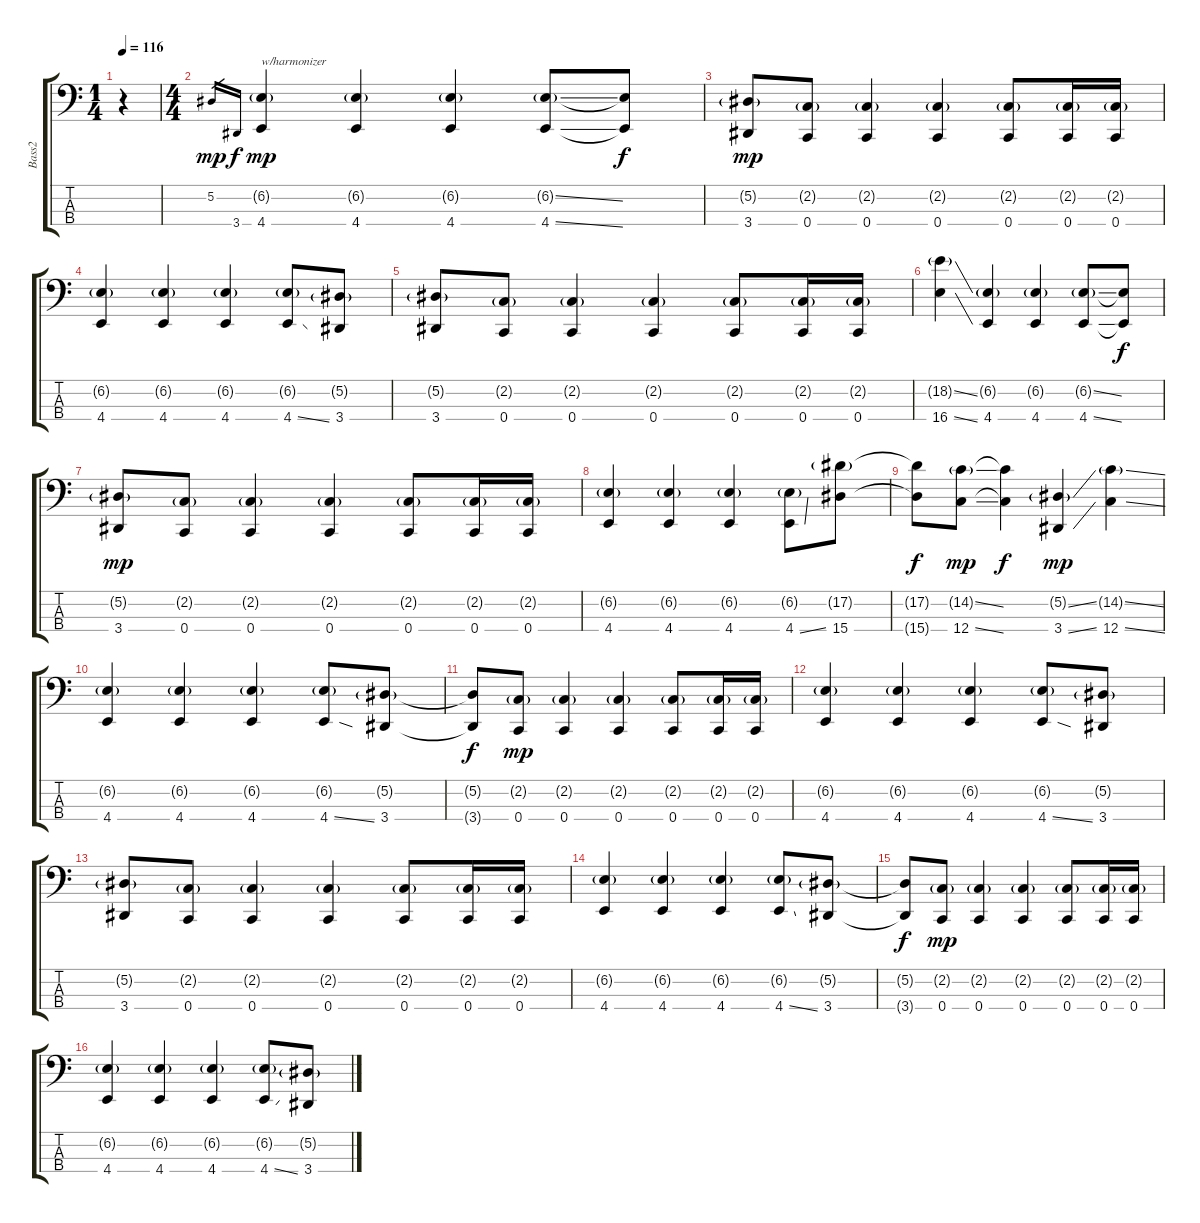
\track ("Bass2" "Bass2") {instrument slapbass1}
\staff {score tabs}
\tuning (Eb2 Bb1 F1 C1) {hide}
\ts (1 4)
\tempo 116
\clef f4
\ks c
r.4{dy mp instrument slapbass1} |
\ts (4 4)
5.2.16{gr} 3.4.16{gr dy f} (6.2{g} 4.4).4{txt "w/harmonizer" dy mp} (6.2{g} 4.4).4 (6.2{g} 4.4).4 (6.2{ss g} 4.4{ss}).8 (6.2{t} 4.4{t}).8{dy f} |
(5.2{g} 3.4).8{dy mp} (2.2{g} 0.4).8 (2.2{g} 0.4).4 (2.2{g} 0.4).4 (2.2{g} 0.4).8 (2.2{g} 0.4).16 (2.2{g} 0.4).16 |
(6.2{g} 4.4).4 (6.2{g} 4.4).4 (6.2{g} 4.4).4 (6.2{g} 4.4{ss}).8 (5.2{g} 3.4).8 |
(5.2{g} 3.4).8 (2.2{g} 0.4).8 (2.2{g} 0.4).4 (2.2{g} 0.4).4 (2.2{g} 0.4).8 (2.2{g} 0.4).16 (2.2{g} 0.4).16 |
(18.2{ss g} 16.4{ss}).4 (6.2{g} 4.4).4 (6.2{g} 4.4).4 (6.2{ss g} 4.4{ss}).8 (6.2{t} 4.4{t}).8{dy f} |
(5.2{g} 3.4).8{dy mp} (2.2{g} 0.4).8 (2.2{g} 0.4).4 (2.2{g} 0.4).4 (2.2{g} 0.4).8 (2.2{g} 0.4).16 (2.2{g} 0.4).16 |
(6.2{g} 4.4).4 (6.2{g} 4.4).4 (6.2{g} 4.4).4 (6.2{g} 4.4{ss}).8 (17.2{g} 15.4).8 |
(17.2{t} 15.4{t}).8{dy f} (14.2{ss g} 12.4{ss}).8{dy mp} (14.2{t} 12.4{t}).4{dy f} (5.2{ss g} 3.4{ss}).4{dy mp} (14.2{ss g} 12.4{ss}).4 |
(6.2{g} 4.4).4 (6.2{g} 4.4).4 (6.2{g} 4.4).4 (6.2{g} 4.4{ss}).8 (5.2{g} 3.4).8 |
(5.2{t} 3.4{t}).8{dy f} (2.2{g} 0.4).8{dy mp} (2.2{g} 0.4).4 (2.2{g} 0.4).4 (2.2{g} 0.4).8 (2.2{g} 0.4).16 (2.2{g} 0.4).16 |
(6.2{g} 4.4).4 (6.2{g} 4.4).4 (6.2{g} 4.4).4 (6.2{g} 4.4{ss}).8 (5.2{g} 3.4).8 |
(5.2{g} 3.4).8 (2.2{g} 0.4).8 (2.2{g} 0.4).4 (2.2{g} 0.4).4 (2.2{g} 0.4).8 (2.2{g} 0.4).16 (2.2{g} 0.4).16 |
(6.2{g} 4.4).4 (6.2{g} 4.4).4 (6.2{g} 4.4).4 (6.2{g} 4.4{ss}).8 (5.2{g} 3.4).8 |
(5.2{t} 3.4{t}).8{dy f} (2.2{g} 0.4).8{dy mp} (2.2{g} 0.4).4 (2.2{g} 0.4).4 (2.2{g} 0.4).8 (2.2{g} 0.4).16 (2.2{g} 0.4).16 |
(6.2{g} 4.4).4 (6.2{g} 4.4).4 (6.2{g} 4.4).4 (6.2{g} 4.4{ss}).8 (5.2{g} 3.4).8
